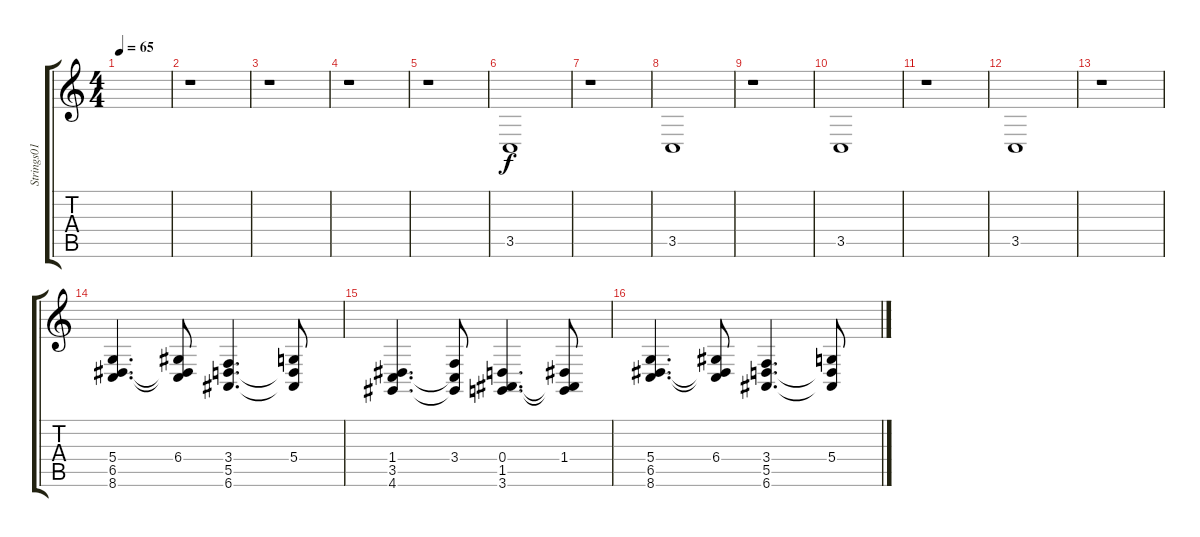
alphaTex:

\track ("Strings01" "Strings01") {instrument stringensemble2}
\staff {score tabs}
\tuning (E4 B3 G3 D3 A2 E2) {hide}
\ts (4 4)
\tempo 65
\clef g2
\ks c
|
r.1 |
r.1 |
r.1 |
r.1 |
3.5.1 |
r.1 |
3.5.1 |
r.1 |
3.5.1 |
r.1 |
3.5.1 |
r.1 |
(5.4 6.5 8.6).4{d} (6.4 6.5{t} 8.6{t}).8 (3.4 5.5 6.6).4{d} (5.4 5.5{t} 6.6{t}).8 |
(1.4 3.5 4.6).4{d} (3.4 3.5{t} 4.6{t}).8 (0.4 1.5 3.6).4{d} (1.4 1.5{t} 3.6{t}).8 |
(5.4 6.5 8.6).4{d} (6.4 6.5{t} 8.6{t}).8 (3.4 5.5 6.6).4{d} (5.4 5.5{t} 6.6{t}).8
